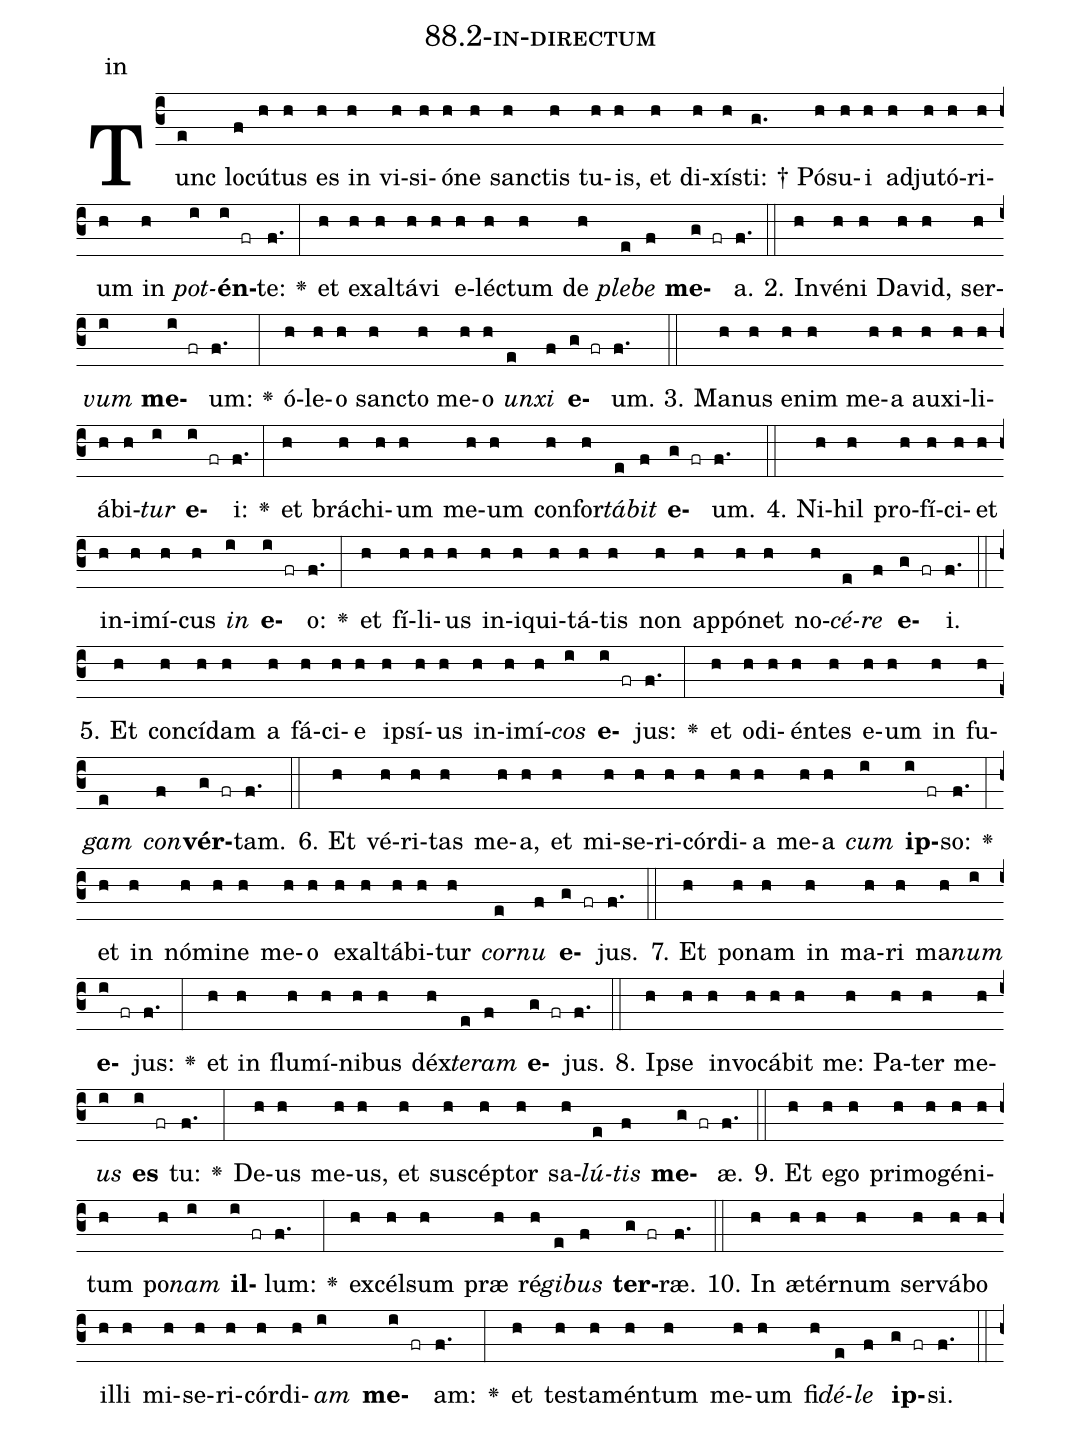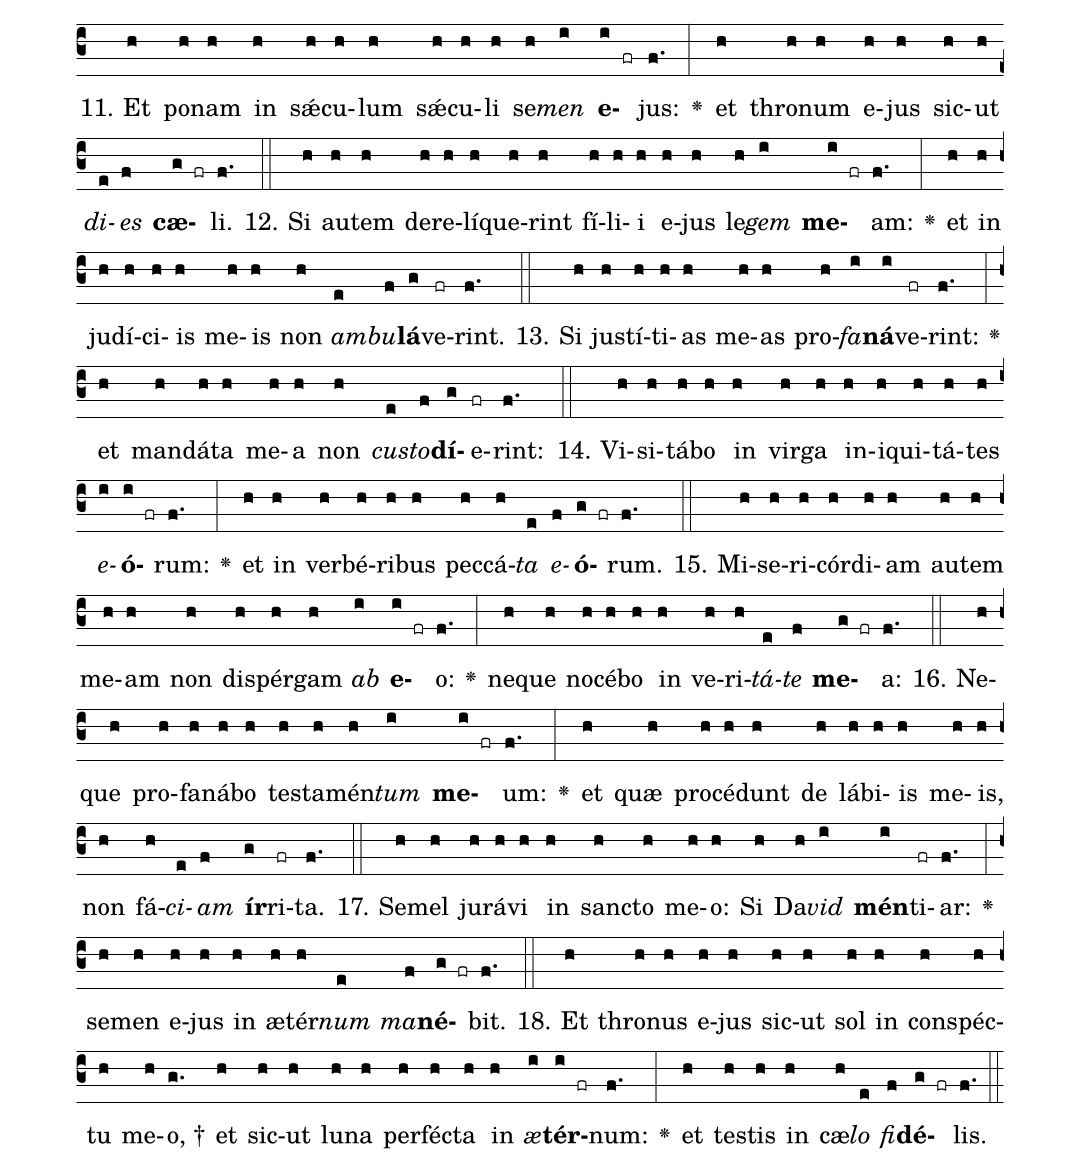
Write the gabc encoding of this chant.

name: 88.2-in-directum;
annotation: in;
%%
(c3)Tunc(e) lo(f)cú(h)tus(h) es(h) in(h) vi(h)si(h)ó(h)ne(h) sanc(h)tis(h) tu(h)is,(h) et(h) di(h)xís(h)ti: †(g.) Pó(h)su(h)i(h) ad(h)ju(h)tó(h)ri(h)um(h) in(h) <i>pot</i>(i)<b>én</b>(i fr)te:(f.) <v>\greheightstar</v>(:) et(h) ex(h)al(h)tá(h)vi(h) e(h)léc(h)tum(h) de(h) <i>ple</i>(e)<i>be</i>(f) <b>me</b>(g fr)a.(f.) (::)
2. In(h)vé(h)ni(h) Da(h)vid,(h) ser(h)<i>vum</i>(i) <b>me</b>(i fr)um:(f.) <v>\greheightstar</v>(:) ó(h)le(h)o(h) sanc(h)to(h) me(h)o(h) <i>un</i>(e)<i>xi</i>(f) <b>e</b>(g fr)um.(f.) (::)
3. Ma(h)nus(h) e(h)nim(h) me(h)a(h) au(h)xi(h)li(h)á(h)bi(h)<i>tur</i>(i) <b>e</b>(i fr)i:(f.) <v>\greheightstar</v>(:) et(h) brá(h)chi(h)um(h) me(h)um(h) con(h)for(h)<i>tá</i>(e)<i>bit</i>(f) <b>e</b>(g fr)um.(f.) (::)
4. Ni(h)hil(h) pro(h)fí(h)ci(h)et(h) in(h)i(h)mí(h)cus(h) <i>in</i>(i) <b>e</b>(i fr)o:(f.) <v>\greheightstar</v>(:) et(h) fí(h)li(h)us(h) in(h)i(h)qui(h)tá(h)tis(h) non(h) ap(h)pó(h)net(h) no(h)<i>cé</i>(e)<i>re</i>(f) <b>e</b>(g fr)i.(f.) (::)
5. Et(h) con(h)cí(h)dam(h) a(h) fá(h)ci(h)e(h) ip(h)sí(h)us(h) in(h)i(h)mí(h)<i>cos</i>(i) <b>e</b>(i fr)jus:(f.) <v>\greheightstar</v>(:) et(h) o(h)di(h)én(h)tes(h) e(h)um(h) in(h) fu(h)<i>gam</i>(e) <i>con</i>(f)<b>vér</b>(g fr)tam.(f.) (::)
6. Et(h) vé(h)ri(h)tas(h) me(h)a,(h) et(h) mi(h)se(h)ri(h)cór(h)di(h)a(h) me(h)a(h) <i>cum</i>(i) <b>ip</b>(i fr)so:(f.) <v>\greheightstar</v>(:) et(h) in(h) nó(h)mi(h)ne(h) me(h)o(h) ex(h)al(h)tá(h)bi(h)tur(h) <i>cor</i>(e)<i>nu</i>(f) <b>e</b>(g fr)jus.(f.) (::)
7. Et(h) po(h)nam(h) in(h) ma(h)ri(h) ma(h)<i>num</i>(i) <b>e</b>(i fr)jus:(f.) <v>\greheightstar</v>(:) et(h) in(h) flu(h)mí(h)ni(h)bus(h) déx(h)<i>te</i>(e)<i>ram</i>(f) <b>e</b>(g fr)jus.(f.) (::)
8. Ip(h)se(h) in(h)vo(h)cá(h)bit(h) me:(h) Pa(h)ter(h) me(h)<i>us</i>(i) <b>es</b>(i fr) tu:(f.) <v>\greheightstar</v>(:) De(h)us(h) me(h)us,(h) et(h) su(h)scép(h)tor(h) sa(h)<i>lú</i>(e)<i>tis</i>(f) <b>me</b>(g fr)æ.(f.) (::)
9. Et(h) e(h)go(h) pri(h)mo(h)gé(h)ni(h)tum(h) po(h)<i>nam</i>(i) <b>il</b>(i fr)lum:(f.) <v>\greheightstar</v>(:) ex(h)cél(h)sum(h) præ(h) ré(h)<i>gi</i>(e)<i>bus</i>(f) <b>ter</b>(g fr)ræ.(f.) (::)
10. In(h) æ(h)tér(h)num(h) ser(h)vá(h)bo(h) il(h)li(h) mi(h)se(h)ri(h)cór(h)di(h)<i>am</i>(i) <b>me</b>(i fr)am:(f.) <v>\greheightstar</v>(:) et(h) tes(h)ta(h)mén(h)tum(h) me(h)um(h) fi(h)<i>dé</i>(e)<i>le</i>(f) <b>ip</b>(g fr)si.(f.) (::)
11. Et(h) po(h)nam(h) in(h) sǽ(h)cu(h)lum(h) sǽ(h)cu(h)li(h) se(h)<i>men</i>(i) <b>e</b>(i fr)jus:(f.) <v>\greheightstar</v>(:) et(h) thro(h)num(h) e(h)jus(h) sic(h)ut(h) <i>di</i>(e)<i>es</i>(f) <b>cæ</b>(g fr)li.(f.) (::)
12. Si(h) au(h)tem(h) de(h)re(h)lí(h)que(h)rint(h) fí(h)li(h)i(h) e(h)jus(h) le(h)<i>gem</i>(i) <b>me</b>(i fr)am:(f.) <v>\greheightstar</v>(:) et(h) in(h) ju(h)dí(h)ci(h)is(h) me(h)is(h) non(h) <i>am</i>(e)<i>bu</i>(f)<b>lá</b>(g)ve(fr)rint.(f.) (::)
13. Si(h) jus(h)tí(h)ti(h)as(h) me(h)as(h) pro(h)<i>fa</i>(i)<b>ná</b>(i)ve(fr)rint:(f.) <v>\greheightstar</v>(:) et(h) man(h)dá(h)ta(h) me(h)a(h) non(h) <i>cus</i>(e)<i>to</i>(f)<b>dí</b>(g)e(fr)rint:(f.) (::)
14. Vi(h)si(h)tá(h)bo(h) in(h) vir(h)ga(h) in(h)i(h)qui(h)tá(h)tes(h) <i>e</i>(i)<b>ó</b>(i fr)rum:(f.) <v>\greheightstar</v>(:) et(h) in(h) ver(h)bé(h)ri(h)bus(h) pec(h)cá(h)<i>ta</i>(e) <i>e</i>(f)<b>ó</b>(g fr)rum.(f.) (::)
15. Mi(h)se(h)ri(h)cór(h)di(h)am(h) au(h)tem(h) me(h)am(h) non(h) di(h)spér(h)gam(h) <i>ab</i>(i) <b>e</b>(i fr)o:(f.) <v>\greheightstar</v>(:) ne(h)que(h) no(h)cé(h)bo(h) in(h) ve(h)ri(h)<i>tá</i>(e)<i>te</i>(f) <b>me</b>(g fr)a:(f.) (::)
16. Ne(h)que(h) pro(h)fa(h)ná(h)bo(h) tes(h)ta(h)mén(h)<i>tum</i>(i) <b>me</b>(i fr)um:(f.) <v>\greheightstar</v>(:) et(h) quæ(h) pro(h)cé(h)dunt(h) de(h) lá(h)bi(h)is(h) me(h)is,(h) non(h) fá(h)<i>ci</i>(e)<i>am</i>(f) <b>ír</b>(g)ri(fr)ta.(f.) (::)
17. Se(h)mel(h) ju(h)rá(h)vi(h) in(h) sanc(h)to(h) me(h)o:(h) Si(h) Da(h)<i>vid</i>(i) <b>mén</b>(i)ti(fr)ar:(f.) <v>\greheightstar</v>(:) se(h)men(h) e(h)jus(h) in(h) æ(h)tér(h)<i>num</i>(e) <i>ma</i>(f)<b>né</b>(g fr)bit.(f.) (::)
18. Et(h) thro(h)nus(h) e(h)jus(h) sic(h)ut(h) sol(h) in(h) con(h)spéc(h)tu(h) me(h)o, †(g.) et(h) sic(h)ut(h) lu(h)na(h) per(h)féc(h)ta(h) in(h) <i>æ</i>(i)<b>tér</b>(i fr)num:(f.) <v>\greheightstar</v>(:) et(h) tes(h)tis(h) in(h) cæ(h)<i>lo</i>(e) <i>fi</i>(f)<b>dé</b>(g fr)lis.(f.) (::)
